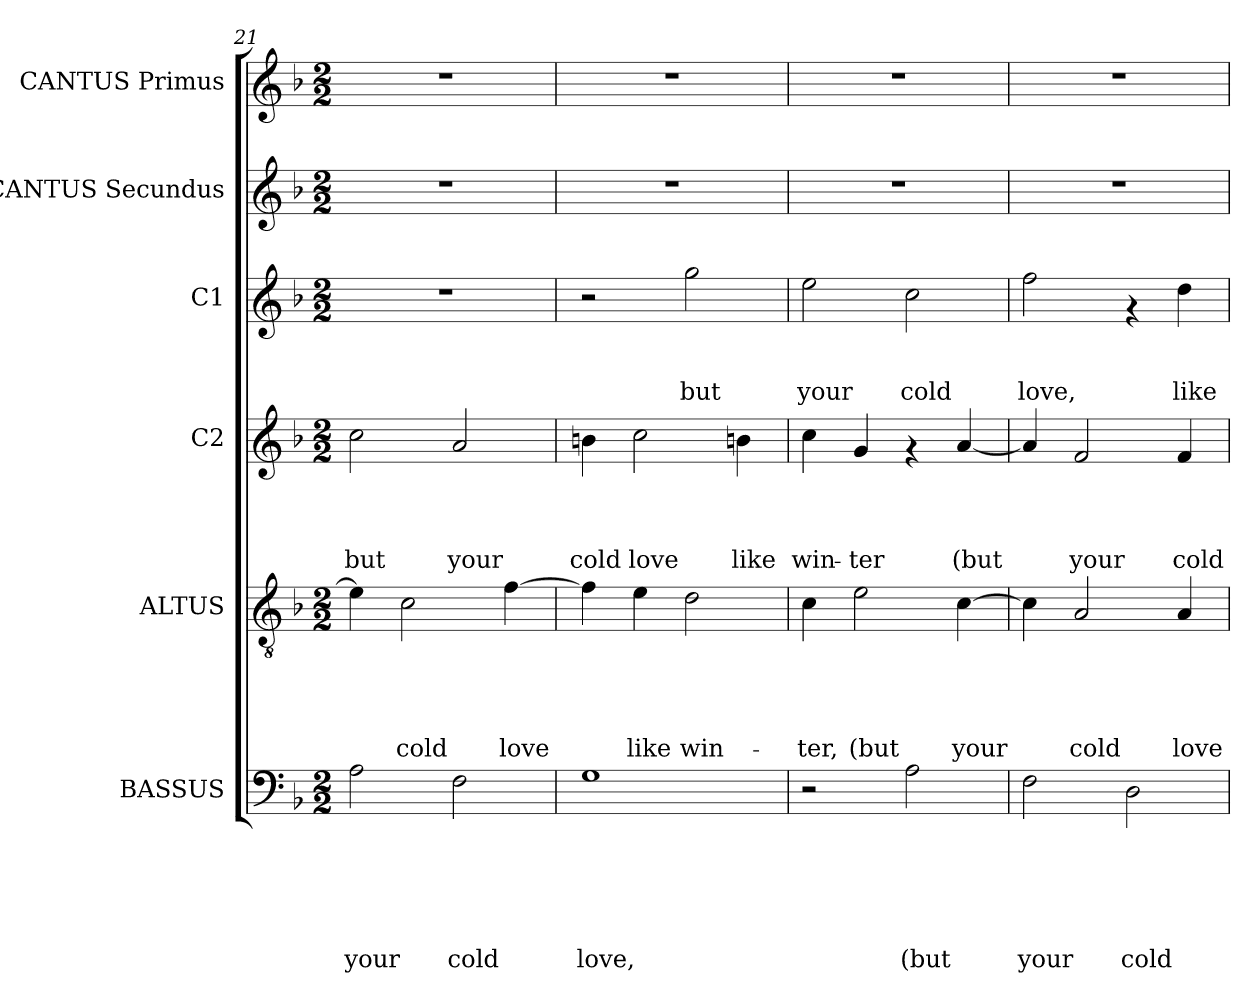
**kern	**text	**text	**text	**text	**text	**text	**kern	**text	**text	**text	**text	**text	**kern	**text	**text	**text	**text	**kern	**text	**text	**text	**kern	**kern
*part6	*part6	*part6	*part6	*part6	*part6	*part6	*part5	*part5	*part5	*part5	*part5	*part5	*part4	*part4	*part4	*part4	*part4	*part3	*part3	*part3	*part3	*part2	*part1
*staff6	*staff6	*staff6	*staff6	*staff6	*staff6	*staff6	*staff5	*staff5	*staff5	*staff5	*staff5	*staff5	*staff4	*staff4	*staff4	*staff4	*staff4	*staff3	*staff3	*staff3	*staff3	*staff2	*staff1
*I"BASSUS	*	*	*	*	*	*	*I"ALTUS	*	*	*	*	*	*I"C2	*	*	*	*	*I"C1	*	*	*	*I"CANTUS Secundus	*I"CANTUS Primus
*I'B	*	*	*	*	*	*	*I'A	*	*	*	*	*	*I'C2	*	*	*	*	*I'C1	*	*	*	*	*
!!LO:LB:g=z
*clefF4	*	*	*	*	*	*	*clefGv2	*	*	*	*	*	*clefG2	*	*	*	*	*clefG2	*	*	*	*clefG2	*clefG2
*k[b-]	*	*	*	*	*	*	*k[b-]	*	*	*	*	*	*k[b-]	*	*	*	*	*k[b-]	*	*	*	*k[b-]	*k[b-]
*F:	*	*	*	*	*	*	*F:	*	*	*	*	*	*F:	*	*	*	*	*F:	*	*	*	*F:	*F:
*M2/2	*	*	*	*	*	*	*M2/2	*	*	*	*	*	*M2/2	*	*	*	*	*M2/2	*	*	*	*M2/2	*M2/2
=21	=21	=21	=21	=21	=21	=21	=21	=21	=21	=21	=21	=21	=21	=21	=21	=21	=21	=21	=21	=21	=21	=21	=21
!	!	!	!	!	!	!LO:LY:b	!	!	!	!	!	!	!	!	!	!	!LO:LY:b	!	!	!	!	!	!
2A\	.	.	.	.	.	your	4e\]	.	.	.	.	.	2cc\	.	.	.	but	1r	.	.	.	1r	1r
!	!	!	!	!	!	!	!	!	!	!	!	!LO:LY:b	!	!	!	!	!	!	!	!	!	!	!
.	.	.	.	.	.	.	2c\	.	.	.	.	cold	.	.	.	.	.	.	.	.	.	.	.
!	!	!	!	!	!	!LO:LY:b	!	!	!	!	!	!	!	!	!	!	!LO:LY:b	!	!	!	!	!	!
2F\	.	.	.	.	.	cold	.	.	.	.	.	.	2a/	.	.	.	your	.	.	.	.	.	.
!	!	!	!	!	!	!	!	!	!	!	!	!LO:LY:b	!	!	!	!	!	!	!	!	!	!	!
.	.	.	.	.	.	.	[>4f\	.	.	.	.	love	.	.	.	.	.	.	.	.	.	.	.
=22	=22	=22	=22	=22	=22	=22	=22	=22	=22	=22	=22	=22	=22	=22	=22	=22	=22	=22	=22	=22	=22	=22	=22
!	!	!	!	!	!	!LO:LY:b	!	!	!	!	!	!	!	!	!	!	!LO:LY:b	!	!	!	!	!	!
1G	.	.	.	.	.	love,	4f\]	.	.	.	.	.	4bn\	.	.	.	cold	2r	.	.	.	1r	1r
!	!	!	!	!	!	!	!	!	!	!	!	!LO:LY:b	!	!	!	!	!LO:LY:b	!	!	!	!	!	!
.	.	.	.	.	.	.	4e\	.	.	.	.	like	2cc\	.	.	.	love	.	.	.	.	.	.
!	!	!	!	!	!	!	!	!	!	!	!	!LO:LY:b	!	!	!	!	!	!	!	!	!LO:LY:b	!	!
.	.	.	.	.	.	.	2d\	.	.	.	.	win-	.	.	.	.	.	2gg\	.	.	but	.	.
!	!	!	!	!	!	!	!	!	!	!	!	!	!	!	!	!	!LO:LY:b	!	!	!	!	!	!
.	.	.	.	.	.	.	.	.	.	.	.	.	4bn\	.	.	.	like	.	.	.	.	.	.
=23	=23	=23	=23	=23	=23	=23	=23	=23	=23	=23	=23	=23	=23	=23	=23	=23	=23	=23	=23	=23	=23	=23	=23
!	!	!	!	!	!	!	!	!	!	!	!	!LO:LY:b	!	!	!	!	!LO:LY:b	!	!	!	!LO:LY:b	!	!
2r	.	.	.	.	.	.	4c\	.	.	.	.	-ter,	4cc\	.	.	.	win-	2ee\	.	.	your	1r	1r
!	!	!	!	!	!	!	!	!	!	!	!	!LO:LY:b	!	!	!	!	!LO:LY:b	!	!	!	!	!	!
.	.	.	.	.	.	.	2e\	.	.	.	.	(but	4g/	.	.	.	-ter	.	.	.	.	.	.
!	!	!	!	!	!	!LO:LY:b	!	!	!	!	!	!	!	!	!	!	!	!	!	!	!LO:LY:b	!	!
2A\	.	.	.	.	.	(but	.	.	.	.	.	.	4rf	.	.	.	.	2cc\	.	.	cold	.	.
!	!	!	!	!	!	!	!	!	!	!	!	!LO:LY:b	!	!	!	!	!LO:LY:b	!	!	!	!	!	!
.	.	.	.	.	.	.	[>4c\	.	.	.	.	your	[<4a/	.	.	.	(but	.	.	.	.	.	.
=24	=24	=24	=24	=24	=24	=24	=24	=24	=24	=24	=24	=24	=24	=24	=24	=24	=24	=24	=24	=24	=24	=24	=24
!	!	!	!	!	!	!LO:LY:b	!	!	!	!	!	!	!	!	!	!	!	!	!	!	!LO:LY:b	!	!
2F\	.	.	.	.	.	your	4c\]	.	.	.	.	.	4a/]	.	.	.	.	2ff\	.	.	love,	1r	1r
!	!	!	!	!	!	!	!	!	!	!	!	!LO:LY:b	!	!	!	!	!LO:LY:b	!	!	!	!	!	!
.	.	.	.	.	.	.	2A/	.	.	.	.	cold	2f/	.	.	.	your	.	.	.	.	.	.
!	!	!	!	!	!	!LO:LY:b	!	!	!	!	!	!	!	!	!	!	!	!	!	!	!	!	!
2D\	.	.	.	.	.	cold	.	.	.	.	.	.	.	.	.	.	.	4rf	.	.	.	.	.
!	!	!	!	!	!	!	!	!	!	!	!	!LO:LY:b	!	!	!	!	!LO:LY:b	!	!	!	!LO:LY:b	!	!
.	.	.	.	.	.	.	4A/	.	.	.	.	love	4f/	.	.	.	cold	4dd\	.	.	like	.	.
=	=	=	=	=	=	=	=	=	=	=	=	=	=	=	=	=	=	=	=	=	=	=	=
*-	*-	*-	*-	*-	*-	*-	*-	*-	*-	*-	*-	*-	*-	*-	*-	*-	*-	*-	*-	*-	*-	*-	*-
